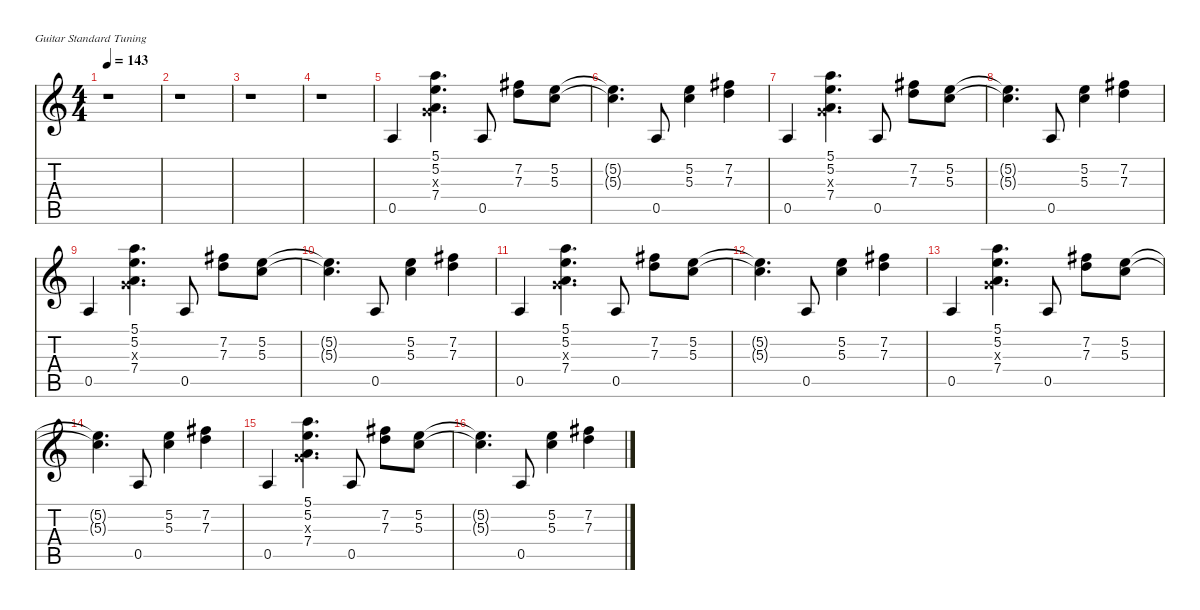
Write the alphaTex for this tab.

\defaultSystemsLayout 4
\hideDynamics
\bracketExtendMode nobrackets
\singleTrackTrackNamePolicy hidden
\multiTrackTrackNamePolicy hidden
\firstSystemTrackNameMode fullname
\firstSystemTrackNameOrientation horizontal
\otherSystemsTrackNameOrientation horizontal
\track ("Rythm Guitar II (clean)" "s.guit.") {instrument acousticguitarsteel}
\staff {score tabs}
\tuning (E4 B3 G3 D3 A2 E2)
\ts (4 4)
\tempo 143
\clef g2
\ks c
r.1{dy f instrument acousticguitarsteel beam Down} |
r.1{beam Down} |
r.1{beam Down} |
r.1{beam Down} |
0.5.4{beam Up} (5.1 5.2 0.3{x} 7.4).4{d beam Down} 0.5.8{beam Up} (7.2{acc #} 7.3).8{beam Down} (5.2 5.3).8{beam Down} |
(5.2{t} 5.3{t}).4{d beam Down} 0.5.8{beam Up} (5.2 5.3).4{beam Down} (7.2{acc #} 7.3).4{beam Down} |
0.5.4{beam Up} (5.1 5.2 0.3{x} 7.4).4{d beam Down} 0.5.8{beam Up} (7.2{acc #} 7.3).8{beam Down} (5.2 5.3).8{beam Down} |
(5.2{t} 5.3{t}).4{d beam Down} 0.5.8{beam Up} (5.2 5.3).4{beam Down} (7.2{acc #} 7.3).4{beam Down} |
0.5.4{beam Up} (5.1 5.2 0.3{x} 7.4).4{d beam Down} 0.5.8{beam Up} (7.2{acc #} 7.3).8{beam Down} (5.2 5.3).8{beam Down} |
(5.2{t} 5.3{t}).4{d beam Down} 0.5.8{beam Up} (5.2 5.3).4{beam Down} (7.2{acc #} 7.3).4{beam Down} |
0.5.4{beam Up} (5.1 5.2 0.3{x} 7.4).4{d beam Down} 0.5.8{beam Up} (7.2{acc #} 7.3).8{beam Down} (5.2 5.3).8{beam Down} |
(5.2{t} 5.3{t}).4{d beam Down} 0.5.8{beam Up} (5.2 5.3).4{beam Down} (7.2{acc #} 7.3).4{beam Down} |
0.5.4{beam Up} (5.1 5.2 0.3{x} 7.4).4{d beam Down} 0.5.8{beam Up} (7.2{acc #} 7.3).8{beam Down} (5.2 5.3).8{beam Down} |
(5.2{t} 5.3{t}).4{d beam Down} 0.5.8{beam Up} (5.2 5.3).4{beam Down} (7.2{acc #} 7.3).4{beam Down} |
0.5.4{beam Up} (5.1 5.2 0.3{x} 7.4).4{d beam Down} 0.5.8{beam Up} (7.2{acc #} 7.3).8{beam Down} (5.2 5.3).8{beam Down} |
(5.2{t} 5.3{t}).4{d beam Down} 0.5.8{beam Up} (5.2 5.3).4{beam Down} (7.2{acc #} 7.3).4{beam Down}
